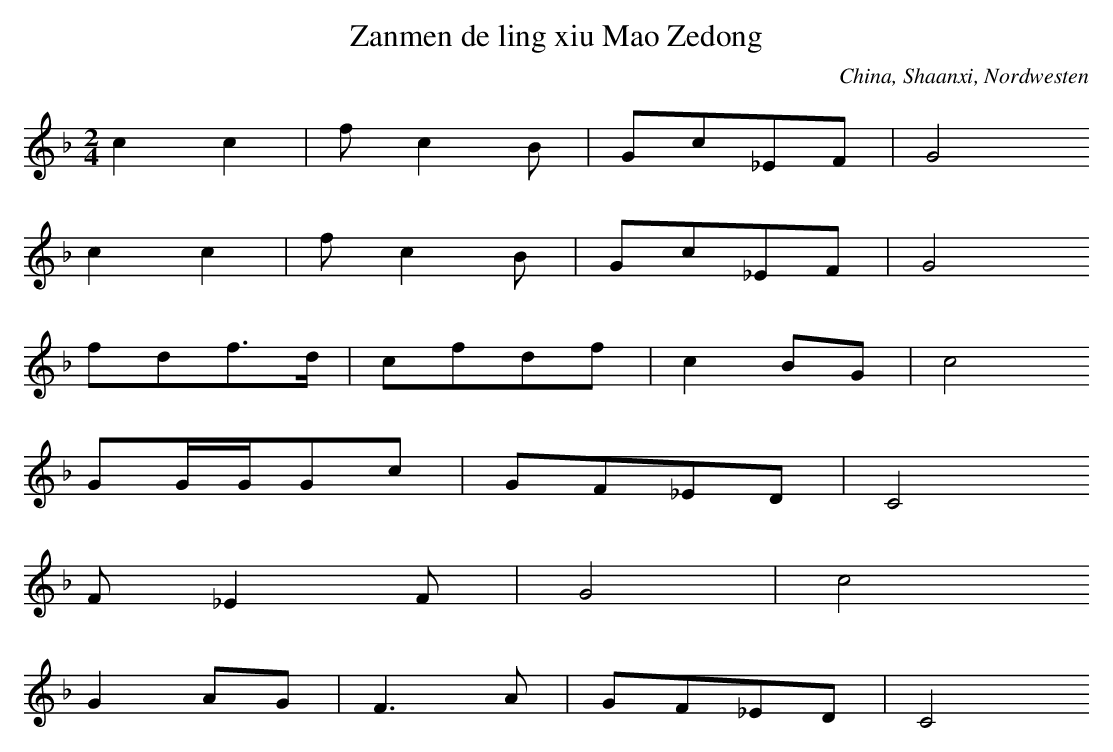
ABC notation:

X:1
T: Zanmen de ling xiu Mao Zedong
O: China, Shaanxi, Nordwesten
M: 2/4
L: 1/16
K: F
c4c4 | f2c4B2 | G2c2_E2F2 | G8
c4c4 | f2c4B2 | G2c2_E2F2 | G8
f2d2f3d | c2f2d2f2 | c4B2G2 | c8
G2GGG2c2 | G2F2_E2D2 | C8
F2_E4F2 | G8 | c8
G4A2G2 | F6A2 | G2F2_E2D2 | C8
